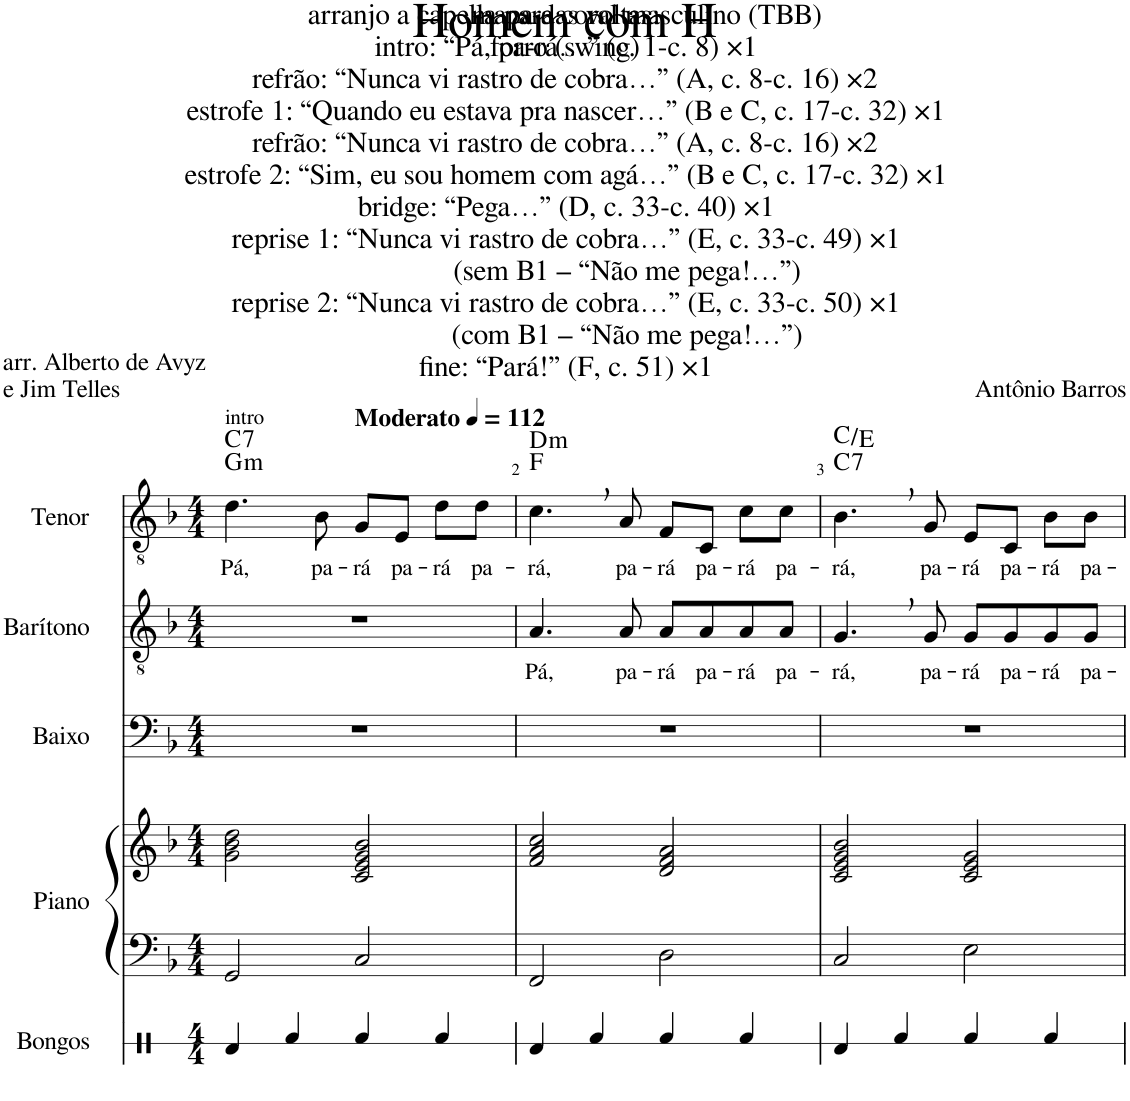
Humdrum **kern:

**kern	**kern	**kern	**kern	**kern	**text	**kern	**text	**harte
*part5	*part4	*part4	*part3	*part2	*part2	*part1	*part1	*part1
*staff6	*staff5	*staff4	*staff3	*staff2	*staff2	*staff1	*staff1	*
*I"Bongos	*I"Piano	*	*I"Baixo	*I"Barítono	*	*I"Tenor	*	*
*I'Bo.	*I'Pno.	*	*I'B2	*I'B1	*	*I'T1	*	*
*stria1	*	*	*	*	*	*	*	*
*clefX	*clefF4	*clefG2	*clefF4	*clefGv2	*	*clefGv2	*	*
*k[]	*k[b-]	*k[b-]	*k[b-]	*k[b-]	*	*k[b-]	*	*
*M4/4	*M4/4	*M4/4	*M4/4	*M4/4	*	*M4/4	*	*
=1	=1	=1	=1	=1	=1	=1	=1	=1
!	!	!	!	!	!	!LO:TX:a:t=intro	!	!
!	!	!	!	!	!	!	!LO:LY:b	!LO:H:n=1:kt=m
!	!	!	!	!	!	!	!	!LO:H:n=2:kt=7
4Rd/	2GG/	2g\ 2b-\ 2dd\	1r	1r	.	4.d\	Pá,	G:min C:7
4Rf/	.	.	.	.	.	.	.	.
!	!	!	!	!	!	!	!LO:LY:b	!
.	.	.	.	.	.	8B-\	pa-	.
*	*	*	*	*	*	*MM112	*	*
!	!	!	!	!	!	!LO:TX:a:B:t=Moderato	!	!
!	!	!	!	!	!	!	!LO:LY:b	!
4Rf/	2C/	2c/ 2e/ 2g/ 2b-/	.	.	.	8G/L	-rá	.
!	!	!	!	!	!	!	!LO:LY:b	!
.	.	.	.	.	.	8E/J	pa-	.
!	!	!	!	!	!	!	!LO:LY:b	!
4Rf/	.	.	.	.	.	8d\L	-rá	.
!	!	!	!	!	!	!	!LO:LY:b	!
.	.	.	.	.	.	8d\J	pa-	.
=2	=2	=2	=2	=2	=2	=2	=2	=2
!	!	!	!	!	!LO:LY:b	!	!LO:LY:b	!LO:H:n=2:kt=m
4Rd/	2FF/	2f/ 2a/ 2cc/	1r	4.A/	Pá,	4.c,\	-rá,	F:maj D:min
4Rf/	.	.	.	.	.	.	.	.
!	!	!	!	!	!LO:LY:b	!	!LO:LY:b	!
.	.	.	.	8A/	pa-	8A/	pa-	.
!	!	!	!	!	!LO:LY:b	!	!LO:LY:b	!
4Rf/	2D\	2d/ 2f/ 2a/	.	8A/L	-rá	8F/L	-rá	.
!	!	!	!	!	!LO:LY:b	!	!LO:LY:b	!
.	.	.	.	8A/	pa-	8C/J	pa-	.
!	!	!	!	!	!LO:LY:b	!	!LO:LY:b	!
4Rf/	.	.	.	8A/	-rá	8c\L	-rá	.
!	!	!	!	!	!LO:LY:b	!	!LO:LY:b	!
.	.	.	.	8A/J	pa-	8c\J	pa-	.
=3	=3	=3	=3	=3	=3	=3	=3	=3
!	!	!	!	!	!LO:LY:b	!	!LO:LY:b	!LO:H:n=1:kt=7
4Rd/	2C/	2c/ 2e/ 2g/ 2b-/	1r	4.G,/	-rá,	4.B-,\	-rá,	C:7 C:maj/3
4Rf/	.	.	.	.	.	.	.	.
!	!	!	!	!	!LO:LY:b	!	!LO:LY:b	!
.	.	.	.	8G/	pa-	8G/	pa-	.
!	!	!	!	!	!LO:LY:b	!	!LO:LY:b	!
4Rf/	2E\	2c/ 2e/ 2g/	.	8G/L	-rá	8E/L	-rá	.
!	!	!	!	!	!LO:LY:b	!	!LO:LY:b	!
.	.	.	.	8G/	pa-	8C/J	pa-	.
!	!	!	!	!	!LO:LY:b	!	!LO:LY:b	!
4Rf/	.	.	.	8G/	-rá	8B-\L	-rá	.
!	!	!	!	!	!LO:LY:b	!	!LO:LY:b	!
.	.	.	.	8G/J	pa-	8B-\J	pa-	.
=	=	=	=	=	=	=	=	=
*-	*-	*-	*-	*-	*-	*-	*-	*-
